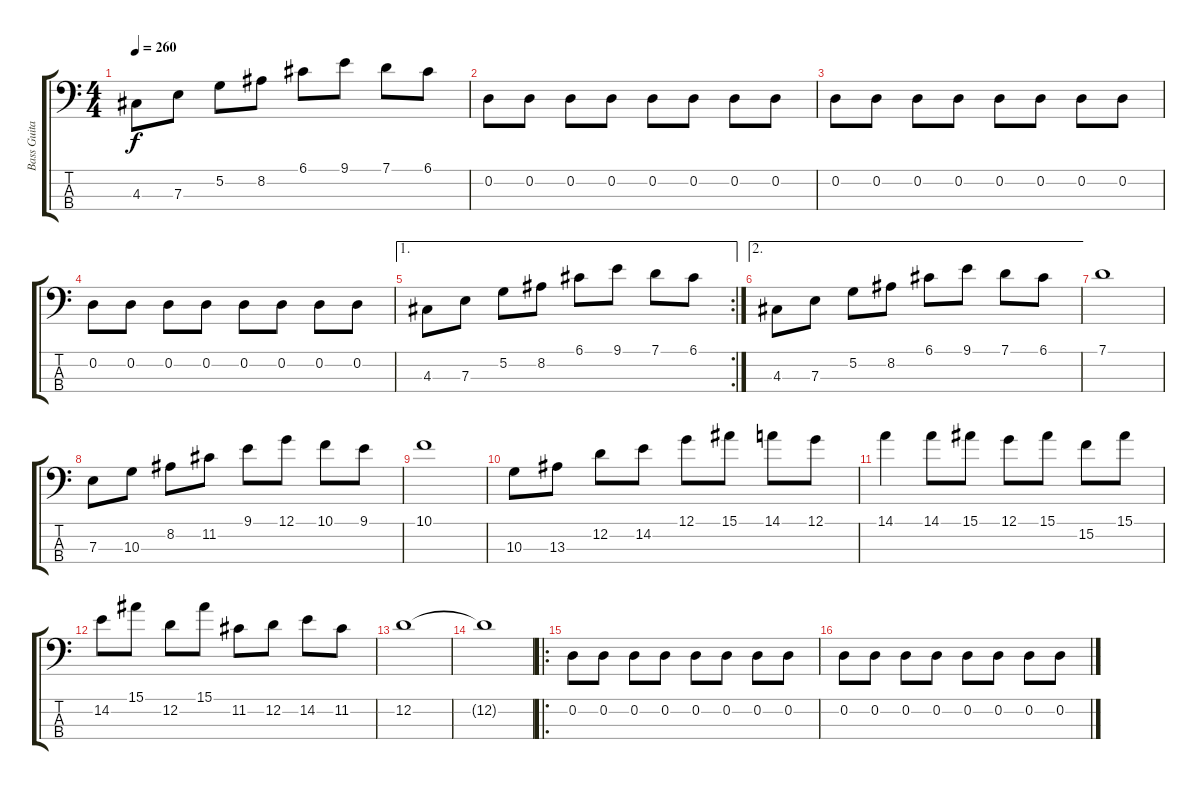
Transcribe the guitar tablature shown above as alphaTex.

\track ("Bass Guitar" "Bass Guita") {instrument electricbassfinger}
\staff {score tabs}
\tuning (G2 D2 A1 E1) {hide}
\ts (4 4)
\tempo 260
\clef f4
\ks c
4.3.8{dy f} 7.3.8 5.2.8 8.2.8 6.1.8 9.1.8 7.1.8 6.1.8 |
0.2.8 0.2.8 0.2.8 0.2.8 0.2.8 0.2.8 0.2.8 0.2.8 |
0.2.8 0.2.8 0.2.8 0.2.8 0.2.8 0.2.8 0.2.8 0.2.8 |
0.2.8 0.2.8 0.2.8 0.2.8 0.2.8 0.2.8 0.2.8 0.2.8 |
\ae 1
\rc 2
4.3.8 7.3.8 5.2.8 8.2.8 6.1.8 9.1.8 7.1.8 6.1.8 |
\ae 2
4.3.8 7.3.8 5.2.8 8.2.8 6.1.8 9.1.8 7.1.8 6.1.8 |
7.1.1 |
7.3.8 10.3.8 8.2.8 11.2.8 9.1.8 12.1.8 10.1.8 9.1.8 |
10.1.1 |
10.3.8 13.3.8 12.2.8 14.2.8 12.1.8 15.1.8 14.1.8 12.1.8 |
14.1.4 14.1.8 15.1.8 12.1.8 15.1.8 15.2.8 15.1.8 |
14.2.8 15.1.8 12.2.8 15.1.8 11.2.8 12.2.8 14.2.8 11.2.8 |
12.2.1 |
12.2{t}.1 |
\ro
0.2.8 0.2.8 0.2.8 0.2.8 0.2.8 0.2.8 0.2.8 0.2.8 |
0.2.8 0.2.8 0.2.8 0.2.8 0.2.8 0.2.8 0.2.8 0.2.8
